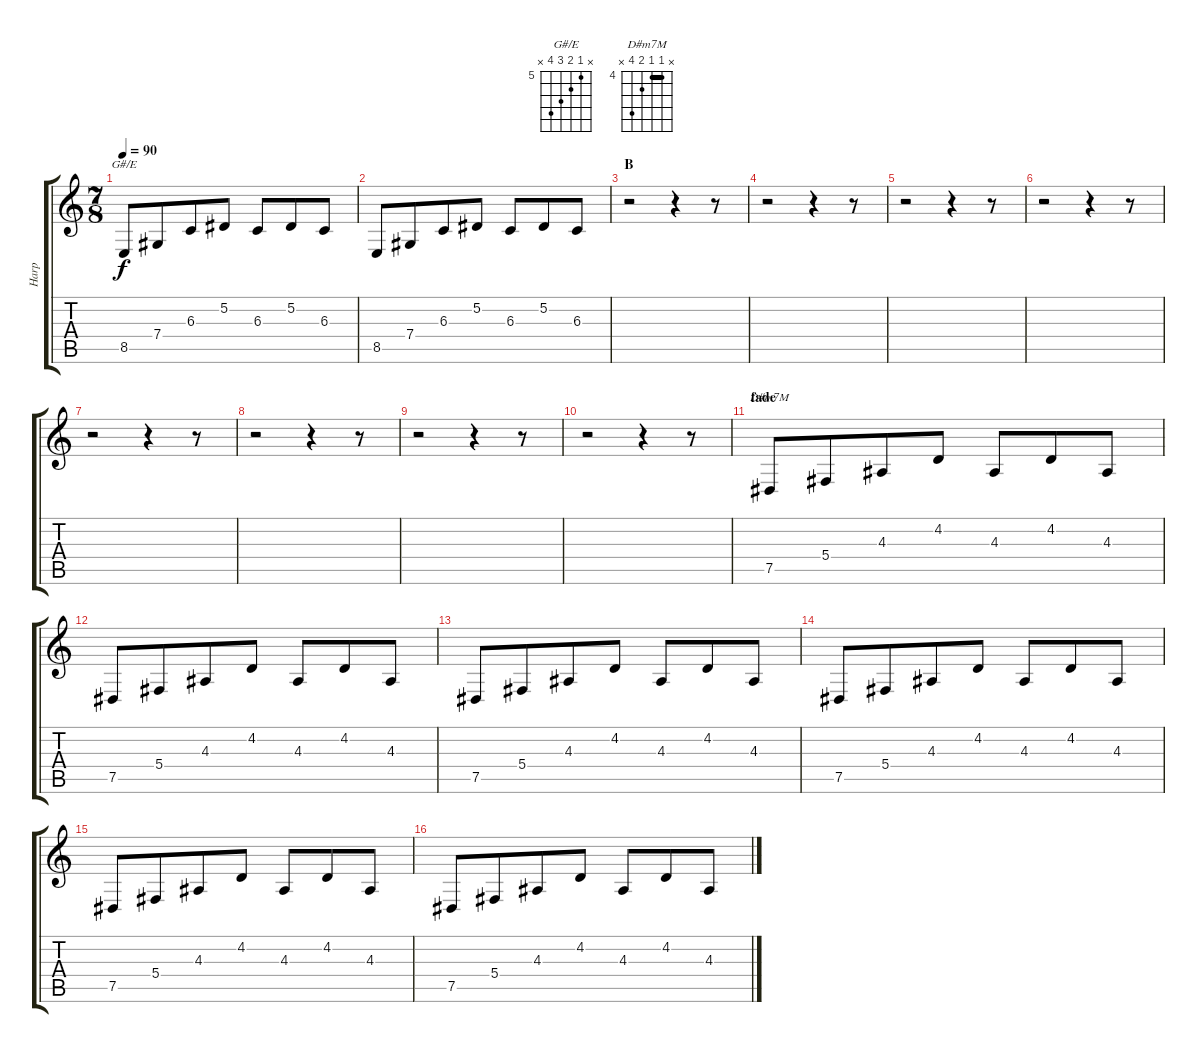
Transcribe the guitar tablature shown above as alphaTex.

\track ("Harp" "Harp") {instrument orchestralharp}
\staff {score tabs}
\tuning (Eb4 Bb3 Gb3 Db3 Ab2 Eb2) {hide}
\chord ("G#/E" x 5 6 7 8 x) {firstfret 5}
\chord ("D#m7M" x 4 4 5 7 x) {firstfret 4 barre 4}
\ts (7 8)
\tempo 90
\clef g2
\ks c
8.5.8{ch "G#/E" dy f} 7.4.8 6.3.8 5.2.8 6.3.8 5.2.8 6.3.8 |
8.5.8 7.4.8 6.3.8 5.2.8 6.3.8 5.2.8 6.3.8 |
\section ("" "B")
r.2 r.4 r.8 |
r.2 r.4 r.8 |
r.2 r.4 r.8 |
r.2 r.4 r.8 |
r.2 r.4 r.8 |
r.2 r.4 r.8 |
r.2 r.4 r.8 |
r.2 r.4 r.8 |
\section ("" "fade")
7.5.8{ch "D#m7M" volume 5} 5.4.8 4.3.8 4.2.8 4.3.8 4.2.8 4.3.8 |
7.5.8 5.4.8 4.3.8 4.2.8 4.3.8 4.2.8 4.3.8 |
7.5.8 5.4.8 4.3.8 4.2.8 4.3.8 4.2.8 4.3.8 |
7.5.8 5.4.8 4.3.8 4.2.8 4.3.8 4.2.8 4.3.8 |
7.5.8{volume 0} 5.4.8 4.3.8 4.2.8 4.3.8 4.2.8 4.3.8 |
7.5.8 5.4.8 4.3.8 4.2.8 4.3.8 4.2.8 4.3.8
